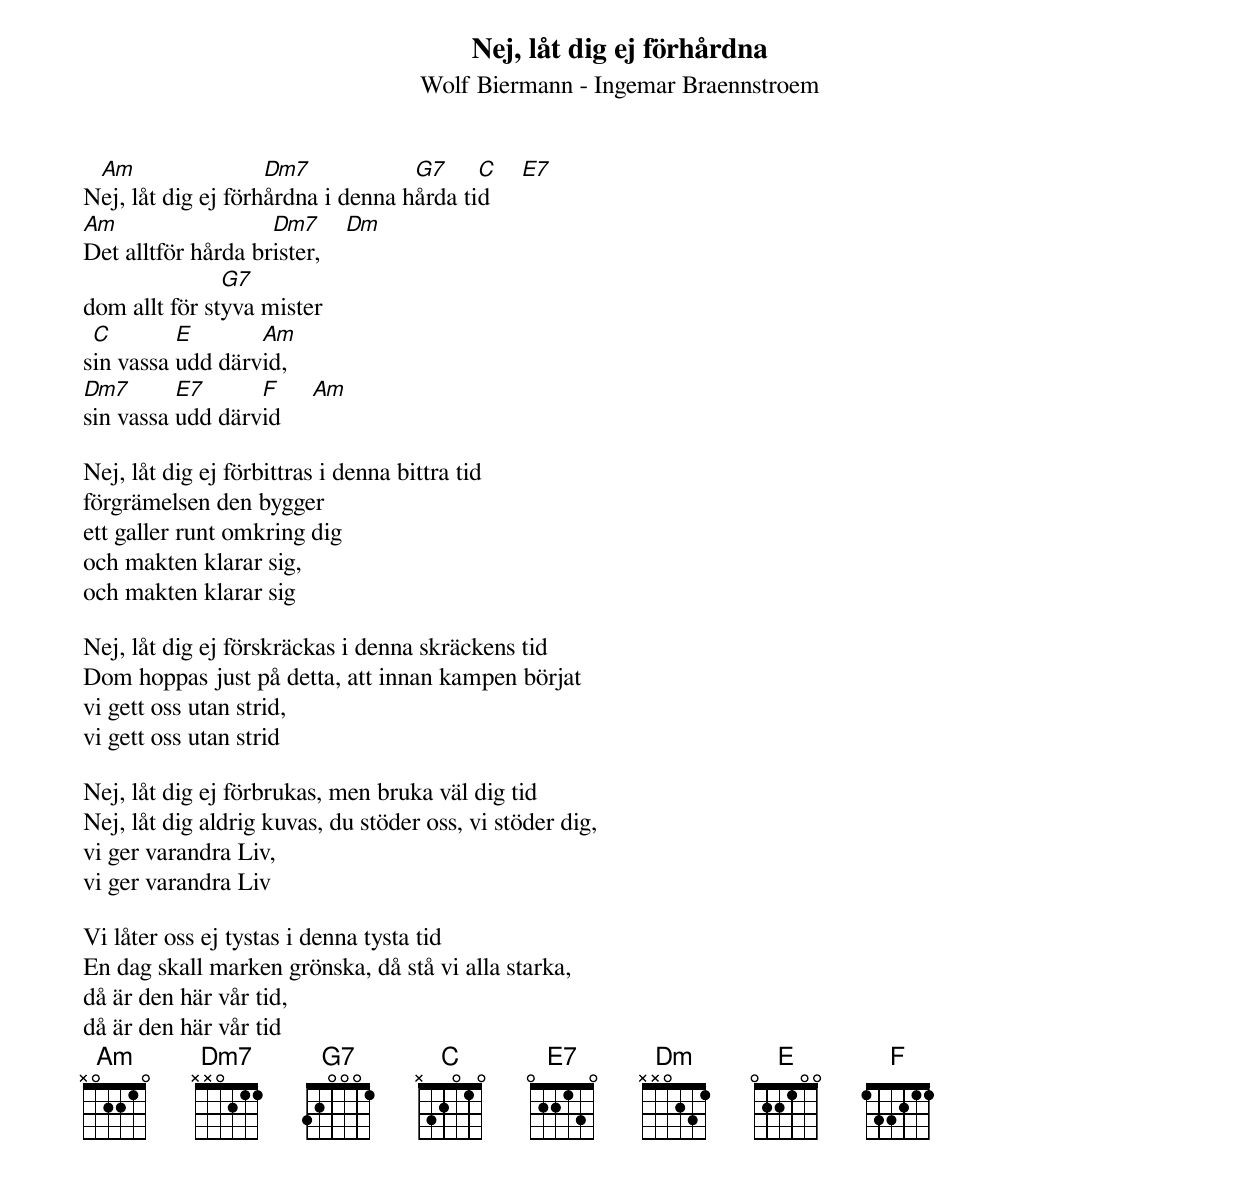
{t:Nej, låt dig ej förhårdna}
{st:Wolf Biermann - Ingemar Braennstroem}
N[Am]ej, låt dig ej förh[Dm7]årdna i denna h[G7]årda ti[C]d     [E7]
[Am]Det alltför hårda br[Dm7]ister,    [Dm]
dom allt för st[G7]yva mister
s[C]in vassa [E]udd därv[Am]id,
[Dm7]sin vassa [E7]udd därv[F]id     [Am]

Nej, låt dig ej förbittras i denna bittra tid
förgrämelsen den bygger
ett galler runt omkring dig
och makten klarar sig,
och makten klarar sig

Nej, låt dig ej förskräckas i denna skräckens tid
Dom hoppas just på detta, att innan kampen börjat
vi gett oss utan strid,
vi gett oss utan strid

Nej, låt dig ej förbrukas, men bruka väl dig tid
Nej, låt dig aldrig kuvas, du stöder oss, vi stöder dig,
vi ger varandra Liv,
vi ger varandra Liv

Vi låter oss ej tystas i denna tysta tid
En dag skall marken grönska, då stå vi alla starka,
då är den här vår tid,
då är den här vår tid
